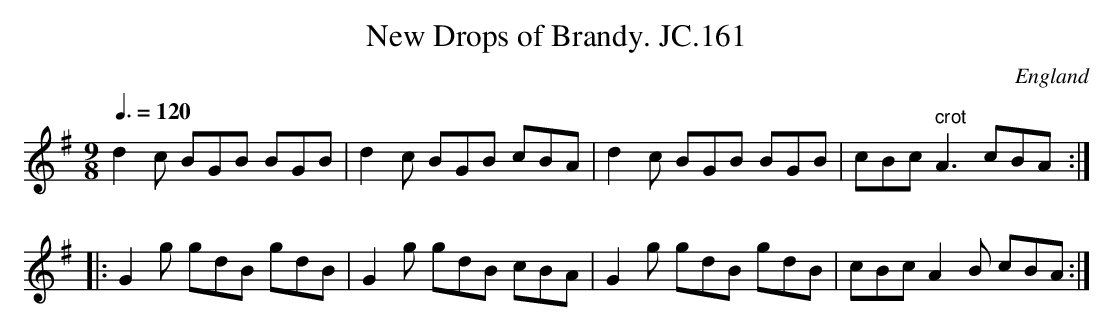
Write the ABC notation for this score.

X:1
T:New Drops of Brandy. JC.161
O:England
M:9/8
L:1/8
Q:3/8=120
K:G major
d2c BGB BGB|\
d2c BGB cBA|d2c BGB BGB|cBc " crot"A3 cBA:|!
|:G2g gdB gdB|G2g gdB cBA|G2g gdB gdB|cBc A2B cBA:|
